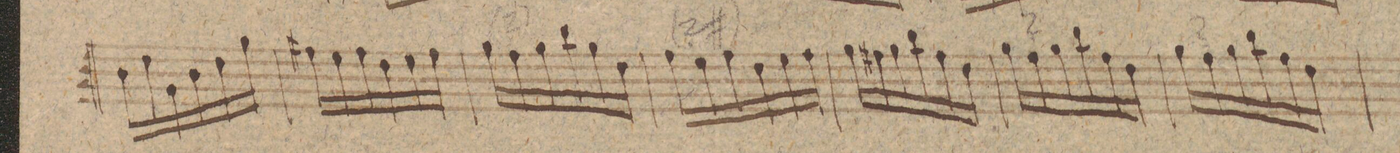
**kern	**dynam
*I"Violino Primo	*
*clefG2	*
*k[]	*
*M3/8	*
16b\LL	.
16dd\	.
16g\	.
16b\	.
16dd\	.
16gg\JJ	.
=71	=71
16ff#X\LL	.
16ee\	.
16ff#\	.
16dd\	.
16ee\	.
16ff#\JJ	.
=72	=72
16gg\LL	.
16ff\	.
16gg\	.
16bb\	.
16gg\	.
16dd\JJ	.
=73	=73
16ff\LL	.
16ee\	.
16ff\	.
16dd\	.
16ee\	.
16ff\JJ	.
=74	=74
16gg\LL	.
16ff#X\	.
16gg\	.
16bb\	.
16ff#\	.
16dd\JJ	.
=75	=75
16gg\LL	.
16ff\	.
16gg\	.
16bb\	.
16ff\	.
16dd\JJ	.
=76	=76
16gg\LL	.
16ff\	.
16gg\	.
16bb\	.
16ff\	.
16dd\JJ	.
=77	=77
*-	*-
